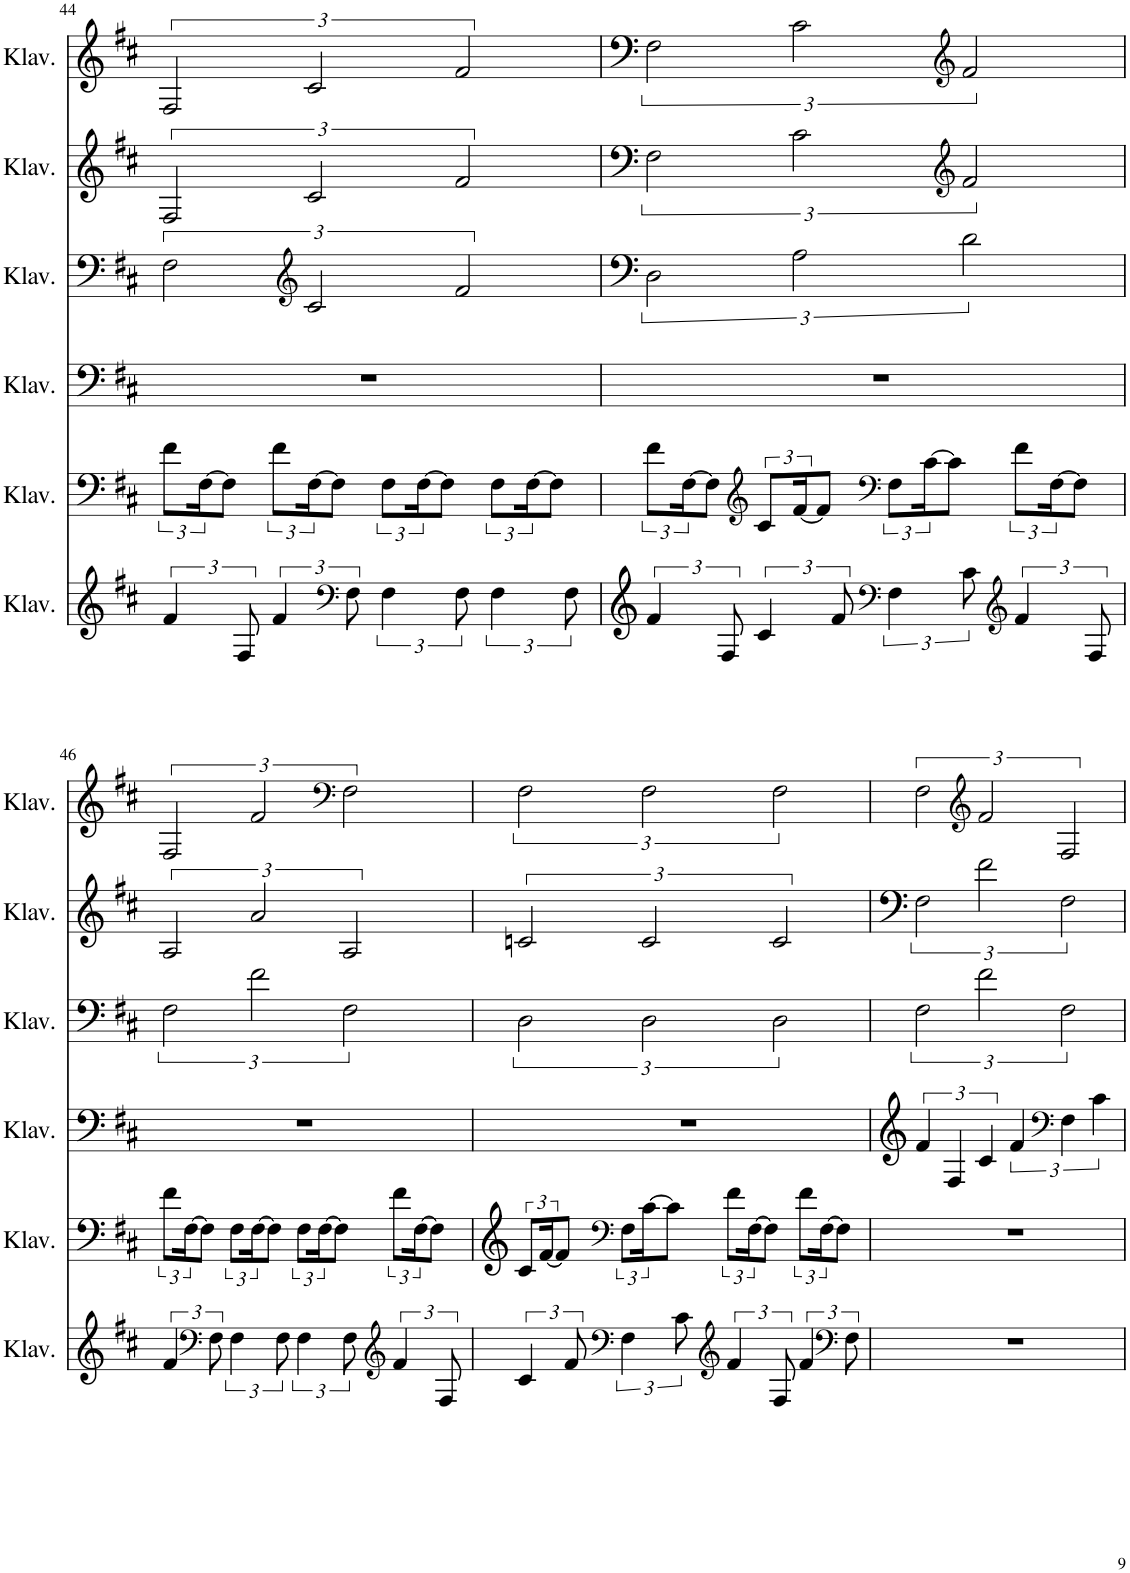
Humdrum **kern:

**kern	**kern	**kern	**kern	**kern	**kern
*part6	*part5	*part4	*part3	*part2	*part1
*staff6	*staff5	*staff4	*staff3	*staff2	*staff1
*I"Klavier	*I"Klavier	*I"Klavier	*I"Klavier	*I"Klavier	*I"Klavier
*I'Klav.	*I'Klav.	*I'Klav.	*I'Klav.	*I'Klav.	*I'Klav.
!!LO:PB:g=z
*clefF4	*clefF4	*clefF4	*clefF4	*clefG2	*clefG2
*k[f#c#]	*k[f#c#]	*k[f#c#]	*k[f#c#]	*k[f#c#]	*k[f#c#]
*M4/4	*M4/4	*M4/4	*M4/4	*M4/4	*M4/4
=44	=44	=44	=44	=44	=44
6f#/	12f#\L	1r	3F#\	3F#/	3F#/
.	[24F#\K	.	.	.	.
.	8F#\J]	.	.	.	.
12F#/	.	.	.	.	.
6f#/	12f#\L	.	.	.	.
*	*	*	*clefG2	*	*
.	[24F#\K	.	3c#/	3c#/	3c#/
.	8F#\J]	.	.	.	.
*clefF4	*	*	*	*	*
12F#\	.	.	.	.	.
6F#\	12F#\L	.	.	.	.
.	[24F#\K	.	.	.	.
.	8F#\J]	.	.	.	.
12F#\	.	.	3f#/	3f#/	3f#/
6F#\	12F#\L	.	.	.	.
.	[24F#\K	.	.	.	.
.	8F#\J]	.	.	.	.
12F#\	.	.	.	.	.
=45	=45	=45	=45	=45	=45
6f#/	12f#\L	1r	3D\	3F#\	3F#\
.	[24F#\K	.	.	.	.
.	8F#\J]	.	.	.	.
12F#/	.	.	.	.	.
*	*clefG2	*	*	*	*
6c#/	12c#/L	.	.	.	.
.	[24f#/K	.	3A\	3c#\	3c#\
.	8f#/J]	.	.	.	.
12f#/	.	.	.	.	.
*clefF4	*clefF4	*	*	*	*
6F#\	12F#\L	.	.	.	.
.	[24c#\K	.	.	.	.
.	8c#\J]	.	.	.	.
*	*	*	*	*clefG2	*clefG2
12c#\	.	.	3d\	3f#/	3f#/
*clefG2	*	*	*	*	*
6f#/	12f#\L	.	.	.	.
.	[24F#\K	.	.	.	.
.	8F#\J]	.	.	.	.
12F#/	.	.	.	.	.
!!LO:LB:g=z
=46	=46	=46	=46	=46	=46
6f#/	12f#\L	1r	3F#\	3A/	3F#/
.	[24F#\K	.	.	.	.
.	8F#\J]	.	.	.	.
*clefF4	*	*	*	*	*
12F#\	.	.	.	.	.
6F#\	12F#\L	.	.	.	.
.	[24F#\K	.	3f#\	3a/	3f#/
.	8F#\J]	.	.	.	.
12F#\	.	.	.	.	.
6F#\	12F#\L	.	.	.	.
.	[24F#\K	.	.	.	.
.	8F#\J]	.	.	.	.
*	*	*	*	*	*clefF4
12F#\	.	.	3F#\	3A/	3F#\
*clefG2	*	*	*	*	*
6f#/	12f#\L	.	.	.	.
.	[24F#\K	.	.	.	.
.	8F#\J]	.	.	.	.
12F#/	.	.	.	.	.
=47	=47	=47	=47	=47	=47
6c#/	12c#/L	1r	3D\	3cn/	3F#\
.	[24f#/K	.	.	.	.
.	8f#/J]	.	.	.	.
12f#/	.	.	.	.	.
*clefF4	*clefF4	*	*	*	*
6F#\	12F#\L	.	.	.	.
.	[24c#\K	.	3D\	3c/	3F#\
.	8c#\J]	.	.	.	.
12c#\	.	.	.	.	.
*clefG2	*	*	*	*	*
6f#/	12f#\L	.	.	.	.
.	[24F#\K	.	.	.	.
.	8F#\J]	.	.	.	.
12F#/	.	.	3D\	3c/	3F#\
6f#/	12f#\L	.	.	.	.
.	[24F#\K	.	.	.	.
.	8F#\J]	.	.	.	.
*clefF4	*	*	*	*	*
12F#\	.	.	.	.	.
=48	=48	=48	=48	=48	=48
1r	1r	6f#/	3F#\	3F#\	3F#\
.	.	6F#/	.	.	.
*	*	*	*	*	*clefG2
.	.	6c#/	3f#\	3f#\	3f#/
.	.	6f#/	.	.	.
*	*	*clefF4	*	*	*
.	.	6F#\	3F#\	3F#\	3F#/
.	.	6c#\	.	.	.
=	=	=	=	=	=
*-	*-	*-	*-	*-	*-
